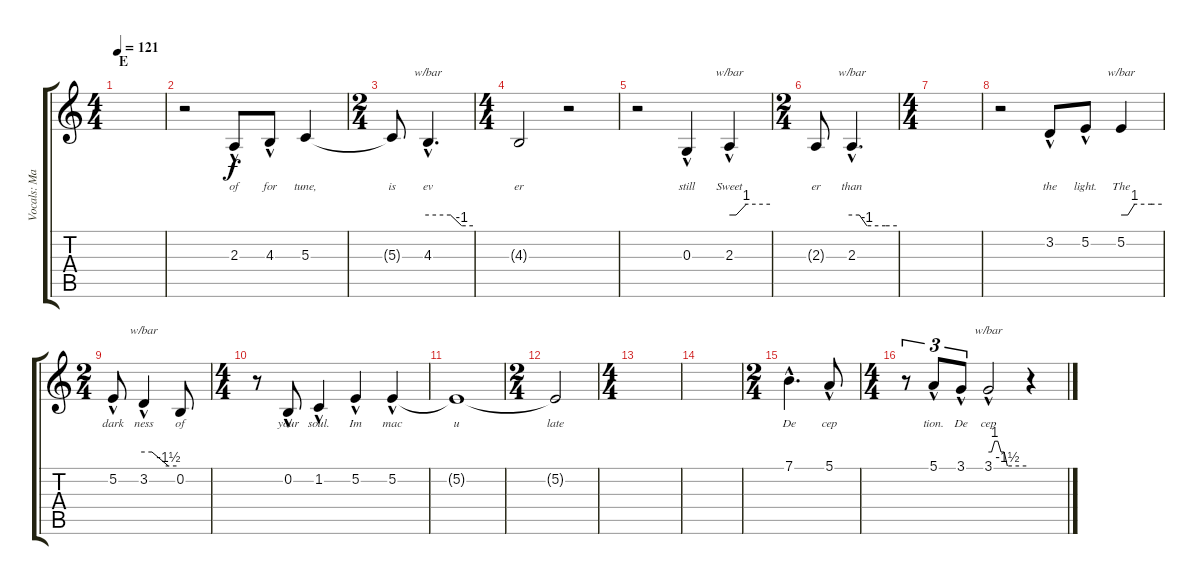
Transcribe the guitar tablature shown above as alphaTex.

\track ("Vocals: Martin" "Vocals: Ma") {instrument lead2sawtooth}
\staff {score tabs}
\tuning (E4 B3 G3 D3 A2 E2) {hide}
\ts (4 4)
\section ("" "E")
\tempo 121
\clef g2
\ks c
|
r.2 2.3{hac}.8{lyrics (0 "of") lyrics (1 "") lyrics (2 "") lyrics (3 "") lyrics (4 "")} 4.3{hac}.8{lyrics (0 "for") lyrics (1 "") lyrics (2 "") lyrics (3 "") lyrics (4 "")} 5.3.4{lyrics (0 "tune,") lyrics (1 "") lyrics (2 "") lyrics (3 "") lyrics (4 "")} |
\ts (2 4)
5.3{t}.8{lyrics (0 "is") lyrics (1 "") lyrics (2 "") lyrics (3 "") lyrics (4 "")} 4.3{hac}.4{d tbe (custom default 0 0 30 0 45 -4 60 -4) lyrics (0 "ev") lyrics (1 "") lyrics (2 "") lyrics (3 "") lyrics (4 "")} |
\ts (4 4)
4.3{t}.2{lyrics (0 "er") lyrics (1 "") lyrics (2 "") lyrics (3 "") lyrics (4 "")} r.2 |
r.2 0.3{hac}.4{lyrics (0 "still") lyrics (1 "") lyrics (2 "") lyrics (3 "") lyrics (4 "")} 2.3{hac}.4{tbe (custom default 0 0 10 0 25 4 60 4) lyrics (0 "Sweet") lyrics (1 "") lyrics (2 "") lyrics (3 "") lyrics (4 "")} |
\ts (2 4)
2.3{t}.8{lyrics (0 "er") lyrics (1 "") lyrics (2 "") lyrics (3 "") lyrics (4 "")} 2.3{hac}.4{d tbe (custom default 0 0 10 0 20 -4 45 -4 60 -4) lyrics (0 "than") lyrics (1 "") lyrics (2 "") lyrics (3 "") lyrics (4 "")} |
\ts (4 4)
|
r.2 3.2{hac}.8{lyrics (0 "the") lyrics (1 "") lyrics (2 "") lyrics (3 "") lyrics (4 "")} 5.2{hac}.8{lyrics (0 "light.") lyrics (1 "") lyrics (2 "") lyrics (3 "") lyrics (4 "")} 5.2.4{tbe (custom default 0 0 10 0 20 4 45 4 60 4) lyrics (0 "The") lyrics (1 "") lyrics (2 "") lyrics (3 "") lyrics (4 "")} |
\ts (2 4)
5.2{hac}.8{lyrics (0 "dark") lyrics (1 "") lyrics (2 "") lyrics (3 "") lyrics (4 "")} 3.2{hac}.4{tbe (custom default 0 0 15 0 45 -6 60 -6) lyrics (0 "ness") lyrics (1 "") lyrics (2 "") lyrics (3 "") lyrics (4 "")} 0.2.8{lyrics (0 "of") lyrics (1 "") lyrics (2 "") lyrics (3 "") lyrics (4 "")} |
\ts (4 4)
r.8 0.2{hac}.8{lyrics (0 "your") lyrics (1 "") lyrics (2 "") lyrics (3 "") lyrics (4 "")} 1.2{hac}.4{lyrics (0 "soul.") lyrics (1 "") lyrics (2 "") lyrics (3 "") lyrics (4 "")} 5.2{hac}.4{lyrics (0 "Im") lyrics (1 "") lyrics (2 "") lyrics (3 "") lyrics (4 "")} 5.2{hac}.4{lyrics (0 "mac") lyrics (1 "") lyrics (2 "") lyrics (3 "") lyrics (4 "")} |
5.2{t}.1{lyrics (0 "u") lyrics (1 "") lyrics (2 "") lyrics (3 "") lyrics (4 "")} |
\ts (2 4)
5.2{t}.2{lyrics (0 "late") lyrics (1 "") lyrics (2 "") lyrics (3 "") lyrics (4 "")} |
\ts (4 4)
|
|
\ts (2 4)
7.1{hac}.4{d lyrics (0 "De") lyrics (1 "") lyrics (2 "") lyrics (3 "") lyrics (4 "")} 5.1{hac}.8{lyrics (0 "cep") lyrics (1 "") lyrics (2 "") lyrics (3 "") lyrics (4 "")} |
\ts (4 4)
r.8{tu (3 2)} 5.1{hac}.8{tu (3 2) lyrics (0 "tion.") lyrics (1 "") lyrics (2 "") lyrics (3 "") lyrics (4 "")} 3.1{hac}.8{tu (3 2) lyrics (0 "De") lyrics (1 "") lyrics (2 "") lyrics (3 "") lyrics (4 "")} 3.1{hac}.2{tbe (custom default 0 0 5 0 10 4 15 4 20 0 25 0 30 -6 60 -6) lyrics (0 "cep") lyrics (1 "") lyrics (2 "") lyrics (3 "") lyrics (4 "")} r.4
